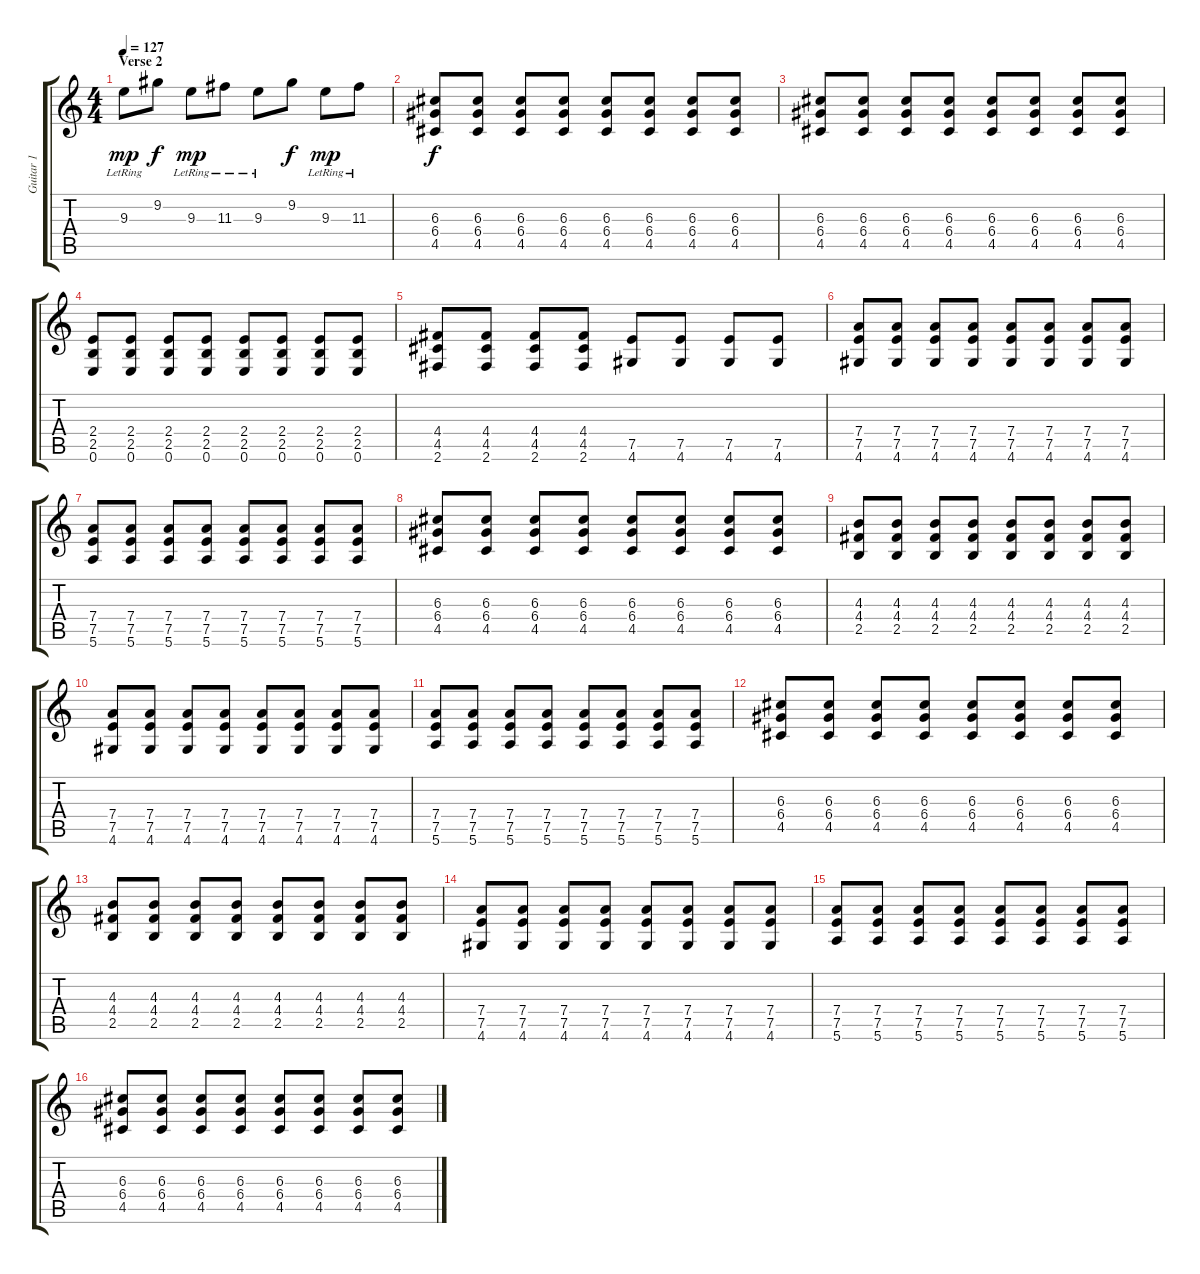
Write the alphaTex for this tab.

\track ("Guitar 1" "Guitar 1") {instrument distortionguitar}
\staff {score tabs}
\tuning (E4 B3 G3 D3 A2 E2) {hide}
\ts (4 4)
\section ("" "Verse 2")
\tempo 127
\clef g2
\ks c
9.3{lr}.8{dy mp volume 12 instrument electricguitarclean} 9.2.8{dy f} 9.3{lr}.8{dy mp} 11.3{lr}.8 9.3{lr}.8 9.2.8{dy f} 9.3{lr}.8{dy mp} 11.3{lr}.8 |
(6.3 6.4 4.5).8{dy f instrument distortionguitar} (6.3 6.4 4.5).8 (6.3 6.4 4.5).8 (6.3 6.4 4.5).8 (6.3 6.4 4.5).8 (6.3 6.4 4.5).8 (6.3 6.4 4.5).8 (6.3 6.4 4.5).8 |
(6.3 6.4 4.5).8 (6.3 6.4 4.5).8 (6.3 6.4 4.5).8 (6.3 6.4 4.5).8 (6.3 6.4 4.5).8 (6.3 6.4 4.5).8 (6.3 6.4 4.5).8 (6.3 6.4 4.5).8 |
(2.4 2.5 0.6).8 (2.4 2.5 0.6).8 (2.4 2.5 0.6).8 (2.4 2.5 0.6).8 (2.4 2.5 0.6).8 (2.4 2.5 0.6).8 (2.4 2.5 0.6).8 (2.4 2.5 0.6).8 |
(4.4 4.5 2.6).8 (4.4 4.5 2.6).8 (4.4 4.5 2.6).8 (4.4 4.5 2.6).8 (7.5 4.6).8 (7.5 4.6).8 (7.5 4.6).8 (7.5 4.6).8 |
(7.4 7.5 4.6).8 (7.4 7.5 4.6).8 (7.4 7.5 4.6).8 (7.4 7.5 4.6).8 (7.4 7.5 4.6).8 (7.4 7.5 4.6).8 (7.4 7.5 4.6).8 (7.4 7.5 4.6).8 |
(7.4 7.5 5.6).8 (7.4 7.5 5.6).8 (7.4 7.5 5.6).8 (7.4 7.5 5.6).8 (7.4 7.5 5.6).8 (7.4 7.5 5.6).8 (7.4 7.5 5.6).8 (7.4 7.5 5.6).8 |
(6.3 6.4 4.5).8 (6.3 6.4 4.5).8 (6.3 6.4 4.5).8 (6.3 6.4 4.5).8 (6.3 6.4 4.5).8 (6.3 6.4 4.5).8 (6.3 6.4 4.5).8 (6.3 6.4 4.5).8 |
(4.3 4.4 2.5).8 (4.3 4.4 2.5).8 (4.3 4.4 2.5).8 (4.3 4.4 2.5).8 (4.3 4.4 2.5).8 (4.3 4.4 2.5).8 (4.3 4.4 2.5).8 (4.3 4.4 2.5).8 |
(7.4 7.5 4.6).8 (7.4 7.5 4.6).8 (7.4 7.5 4.6).8 (7.4 7.5 4.6).8 (7.4 7.5 4.6).8 (7.4 7.5 4.6).8 (7.4 7.5 4.6).8 (7.4 7.5 4.6).8 |
(7.4 7.5 5.6).8 (7.4 7.5 5.6).8 (7.4 7.5 5.6).8 (7.4 7.5 5.6).8 (7.4 7.5 5.6).8 (7.4 7.5 5.6).8 (7.4 7.5 5.6).8 (7.4 7.5 5.6).8 |
(6.3 6.4 4.5).8 (6.3 6.4 4.5).8 (6.3 6.4 4.5).8 (6.3 6.4 4.5).8 (6.3 6.4 4.5).8 (6.3 6.4 4.5).8 (6.3 6.4 4.5).8 (6.3 6.4 4.5).8 |
(4.3 4.4 2.5).8 (4.3 4.4 2.5).8 (4.3 4.4 2.5).8 (4.3 4.4 2.5).8 (4.3 4.4 2.5).8 (4.3 4.4 2.5).8 (4.3 4.4 2.5).8 (4.3 4.4 2.5).8 |
(7.4 7.5 4.6).8 (7.4 7.5 4.6).8 (7.4 7.5 4.6).8 (7.4 7.5 4.6).8 (7.4 7.5 4.6).8 (7.4 7.5 4.6).8 (7.4 7.5 4.6).8 (7.4 7.5 4.6).8 |
(7.4 7.5 5.6).8 (7.4 7.5 5.6).8 (7.4 7.5 5.6).8 (7.4 7.5 5.6).8 (7.4 7.5 5.6).8 (7.4 7.5 5.6).8 (7.4 7.5 5.6).8 (7.4 7.5 5.6).8 |
(6.3 6.4 4.5).8 (6.3 6.4 4.5).8 (6.3 6.4 4.5).8 (6.3 6.4 4.5).8 (6.3 6.4 4.5).8 (6.3 6.4 4.5).8 (6.3 6.4 4.5).8 (6.3 6.4 4.5).8
